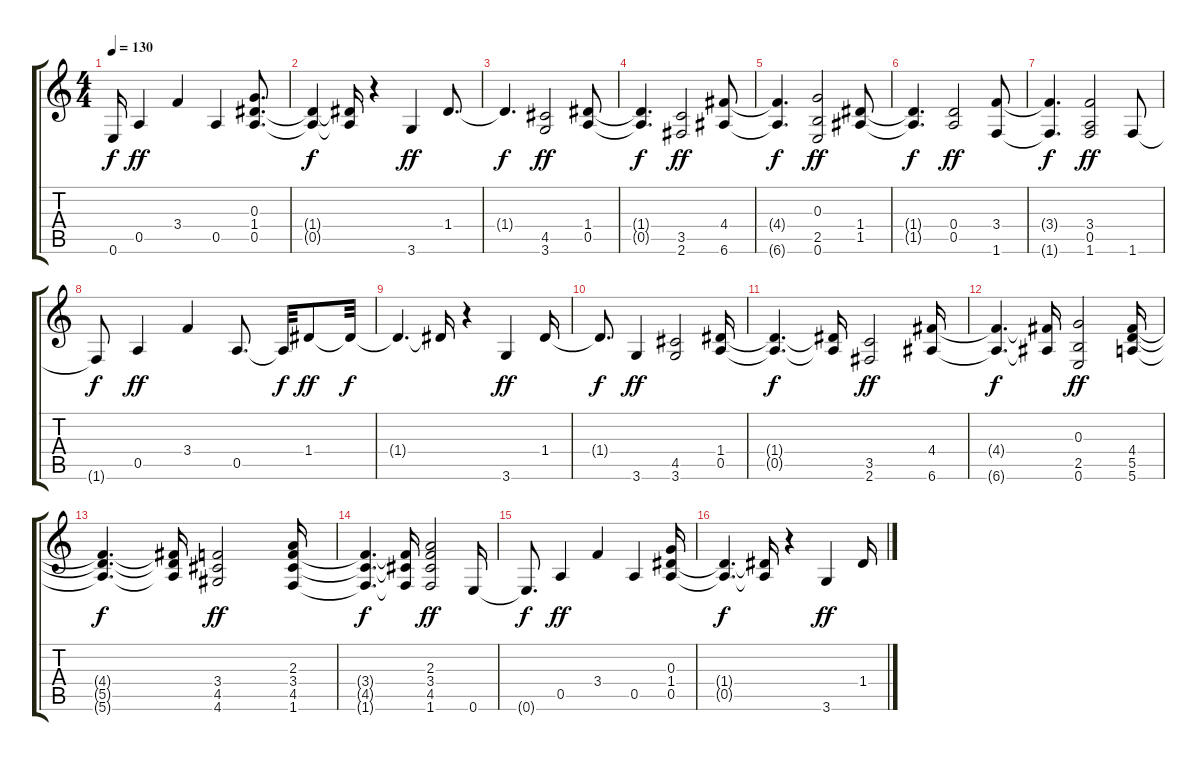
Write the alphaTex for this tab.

\track "" {instrument distortionguitar}
\staff {score tabs}
\tuning (E4 B3 G3 D3 A2 E2) {hide}
\ts (4 4)
\tempo 130
\clef g2
\ks c
0.6{t}.16{dy f} 0.5.4{dy ff} 3.4.4 0.5.4 (0.3 1.4 0.5).8{d} |
(1.4{t} 0.5{t}).4{dy f} (1.4{t} 0.5{t}).16 r.4 3.6.4{dy ff} 1.4.8{d} |
1.4{t}.4{d dy f} (4.5 3.6).2{dy ff} (1.4 0.5).8 |
(1.4{t} 0.5{t}).4{d dy f} (3.5 2.6).2{dy ff} (4.4 6.6).8 |
(4.4{t} 6.6{t}).4{d dy f} (0.3 2.5 0.6).2{dy ff} (1.4 1.5).8 |
(1.4{t} 1.5{t}).4{d dy f} (0.4 0.5).2{dy ff} (3.4 1.6).8 |
(3.4{t} 1.6{t}).4{d dy f} (3.4 0.5 1.6).2{dy ff} 1.6.8 |
1.6{t}.8{dy f} 0.5.4{dy ff} 3.4.4 0.5.8{d} 0.5{t}.32{dy f} 1.4.8{dy ff} 1.4{t}.32{dy f} |
1.4{t}.4{d} 1.4{t}.16 r.4 3.6.4{dy ff} 1.4.16 |
1.4{t}.8{d dy f} 3.6.4{dy ff} (4.5 3.6).2 (1.4 0.5).16 |
(1.4{t} 0.5{t}).4{d dy f} (1.4{t} 0.5{t}).16 (3.5 2.6).2{dy ff} (4.4 6.6).16 |
(4.4{t} 6.6{t}).4{d dy f} (4.4{t} 6.6{t}).16 (0.3 2.5 0.6).2{dy ff} (4.4 5.5 5.6).16 |
(4.4{t} 5.5{t} 5.6{t}).4{d dy f} (4.4{t} 5.5{t} 5.6{t}).16 (3.4 4.5 4.6).2{dy ff} (2.3 3.4 4.5 1.6).16 |
(3.4{t} 4.5{t} 1.6{t}).4{d dy f} (3.4{t} 4.5{t} 1.6{t}).16 (2.3 3.4 4.5 1.6).2{dy ff} 0.6.16 |
0.6{t}.8{d dy f} 0.5.4{dy ff} 3.4.4 0.5.4 (0.3 1.4 0.5).16 |
(1.4{t} 0.5{t}).4{d dy f} (1.4{t} 0.5{t}).16 r.4 3.6.4{dy ff} 1.4.16
